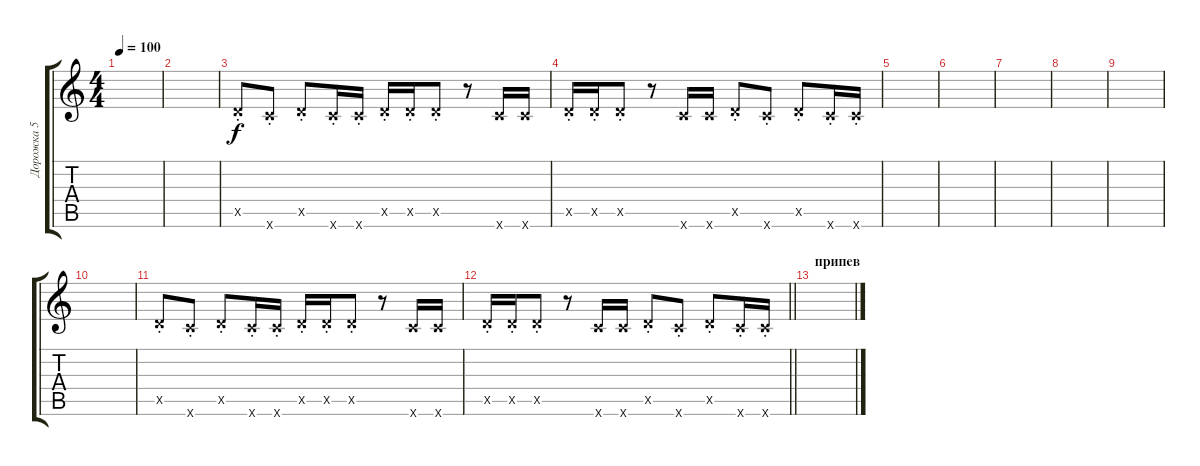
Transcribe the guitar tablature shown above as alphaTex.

\track ("Дорожка 5" "Дорожка 5") {instrument electricguitarjazz}
\staff {score tabs}
\tuning (E4 B3 G3 D3 A2 E2) {hide}
\ts (4 4)
\tempo 100
\clef g2
\ks c
|
|
5.5{st x}.8 8.6{st x}.8 5.5{st x}.8 8.6{st x}.16 8.6{st x}.16 5.5{st x}.16 5.5{st x}.16 5.5{st x}.8 r.8 8.6{x}.16 8.6{x}.16 |
5.5{st x}.16 5.5{st x}.16 5.5{st x}.8 r.8 8.6{x}.16 8.6{x}.16 5.5{st x}.8 8.6{st x}.8 5.5{st x}.8 8.6{st x}.16 8.6{st x}.16 |
|
|
|
|
|
|
5.5{st x}.8 8.6{st x}.8 5.5{st x}.8 8.6{st x}.16 8.6{st x}.16 5.5{st x}.16 5.5{st x}.16 5.5{st x}.8 r.8 8.6{x}.16 8.6{x}.16 |
\barLineRight lightlight
5.5{st x}.16 5.5{st x}.16 5.5{st x}.8 r.8 8.6{x}.16 8.6{x}.16 5.5{st x}.8 8.6{st x}.8 5.5{st x}.8 8.6{st x}.16 8.6{st x}.16 |
\section ("" "припев")
